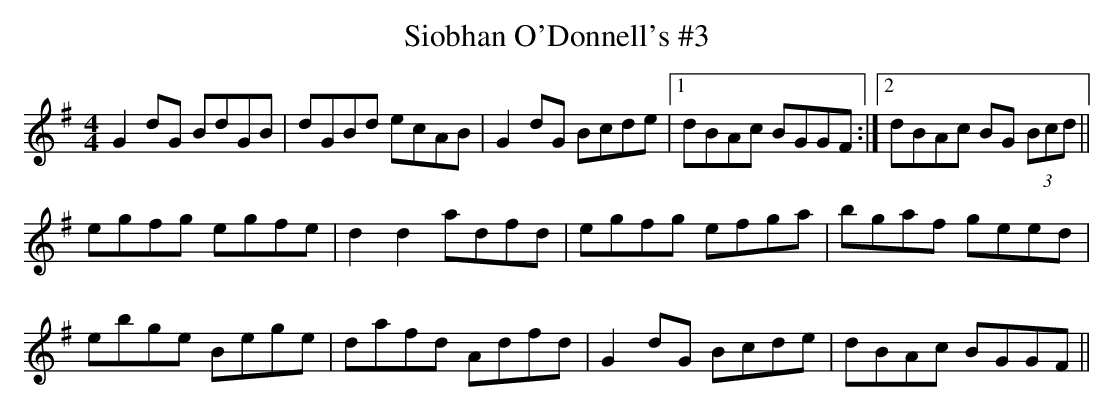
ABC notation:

X:1
T: Siobhan O'Donnell's #3
L: 1/8
M: 4/4
K: G
G2 dG BdGB|dGBd ecAB|G2 dG Bcde|1 dBAc BGGF :|2\
dBAc BG (3Bcd||
egfg egfe|d2 d2 adfd|egfg efga|bgaf geed|
ebge Bege|dafd Adfd|G2 dG Bcde|dBAc BGGF ||
